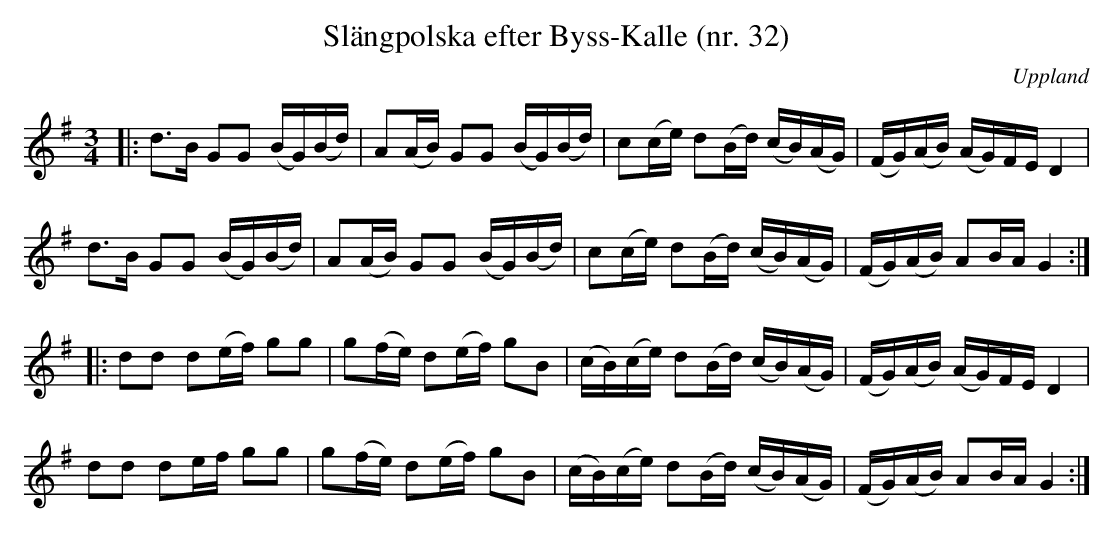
X:1
T: Slängpolska efter Byss-Kalle (nr. 32)
O: Uppland
M: 3/4
L: 1/16
K: G
|: d2>B2 G2G2 (BG)(Bd) | A2(AB) G2G2 (BG)(Bd) | c2(ce) d2(Bd) (cB)(AG) | (FG)(AB) (AG)FE D4 |
d2>B2 G2G2 (BG)(Bd) | A2(AB) G2G2 (BG)(Bd) | c2(ce) d2(Bd) (cB)(AG) | (FG)(AB) A2BA G4 :|
|: d2d2 d2(ef) g2g2 | g2(fe) d2(ef) g2B2 | (cB)(ce) d2(Bd) (cB)(AG) | (FG)(AB) (AG)FE D4 |
d2d2 d2ef g2g2 | g2(fe) d2(ef) g2B2 | (cB)(ce) d2(Bd) (cB)(AG) | (FG)(AB) A2BA G4 :|
